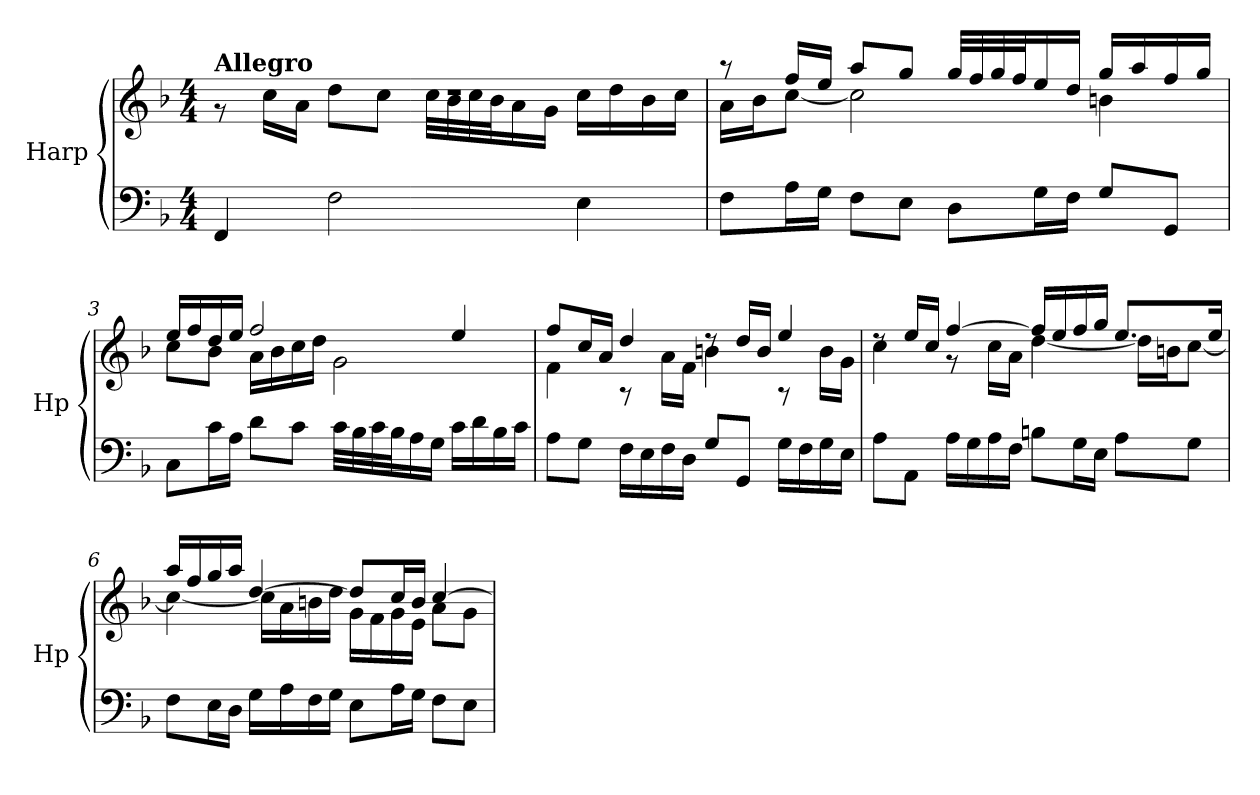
**kern	**kern
*part1	*part1
*staff2	*staff1
*I"Harp	*
*I'Hp	*
*clefF4	*clefG2
*k[b-]	*k[b-]
*M4/4	*M4/4
=1	=1
*	*^
!	!LO:TX:a:B:t=Allegro	!
4FF/	1rdd	8r
.	.	16cc\LL
.	.	16a\JJ
2F\	.	8dd\L
.	.	8cc\J
.	.	32cc\LLL
.	.	32b-\
.	.	32cc\
.	.	32b-\J
.	.	16a\
.	.	16g\JJ
4E\	.	16cc\LL
.	.	16dd\
.	.	16b-\
.	.	16cc\JJ
=2	=2	=2
8F\L	8r	16a\LL
.	.	16b-\J
16A\L	16ff/LL	[8cc\J
16G\JJ	16ee/JJ	.
8F\L	8aa/L	2cc\]
8E\J	8gg/J	.
8D\L	32gg/LLL	.
.	32ff/	.
.	32gg/	.
.	32ff/J	.
16G\L	16ee/	.
16F\JJ	16dd/JJ	.
8G/L	16gg/LL	4bn\
.	16aa/	.
8GG/J	16ff/	.
.	16gg/JJ	.
=3	=3	=3
8C\L	16ee/LL	8cc\L
.	16ff/	.
16c\L	16dd/	8b-\J
16A\JJ	16ee/JJ	.
8d\L	2ff/	16a\LL
.	.	16b-\
8c\J	.	16cc\
.	.	16dd\JJ
32c\LLL	.	2g\
32B-\	.	.
32c\	.	.
32B-\J	.	.
16A\	.	.
16G\JJ	.	.
16c\LL	4ee/	.
16d\	.	.
16B-\	.	.
16c\JJ	.	.
!!LO:LB:g=z	!!
=4	=4	=4
8A\L	8ff/L	4f\
8G\J	16cc/L	.
.	16a/JJ	.
16F\LL	4dd/	8rA
16E\	.	.
16F\	.	16a\LL
16D\JJ	.	16f\JJ
8G/L	8rdd	4bn\
8GG/J	16dd/LL	.
.	16b/JJ	.
16G\LL	4ee/	8rA
16F\	.	.
16G\	.	16b\LL
16E\JJ	.	16g\JJ
=5	=5	=5
8A\L	8rdd	4cc\
8AA\J	16ee/LL	.
.	16cc/JJ	.
16A\LL	[4ff/	8r
16G\	.	.
16A\	.	16cc\LL
16F\JJ	.	16a\JJ
8Bn\L	16ff/LL]	[4dd\
.	16ee/	.
16G\L	16ff/	.
16E\JJ	16gg/JJ	.
8A\L	8.ee/L	16dd\LL]
.	.	16bn\J
8G\J	.	[8cc\J
.	16ee/Jk	.
=6	=6	=6
8F\L	16aa/LL	4cc\_
.	16ff/	.
16E\L	16gg/	.
16D\JJ	16aa/JJ	.
16G\LL	[4dd/	16cc\LL]
16A\	.	16a\
16F\	.	16bn\
16G\JJ	.	16dd\JJ
8E\L	8dd/L]	16g\LL
.	.	16f\
16A\L	16cc/L	16g\
16G\JJ	16b/JJ	16e\JJ
8F\L	[4cc/	8a\L
8E\J	.	8g\J
*	*v	*v
=	=
*-	*-
